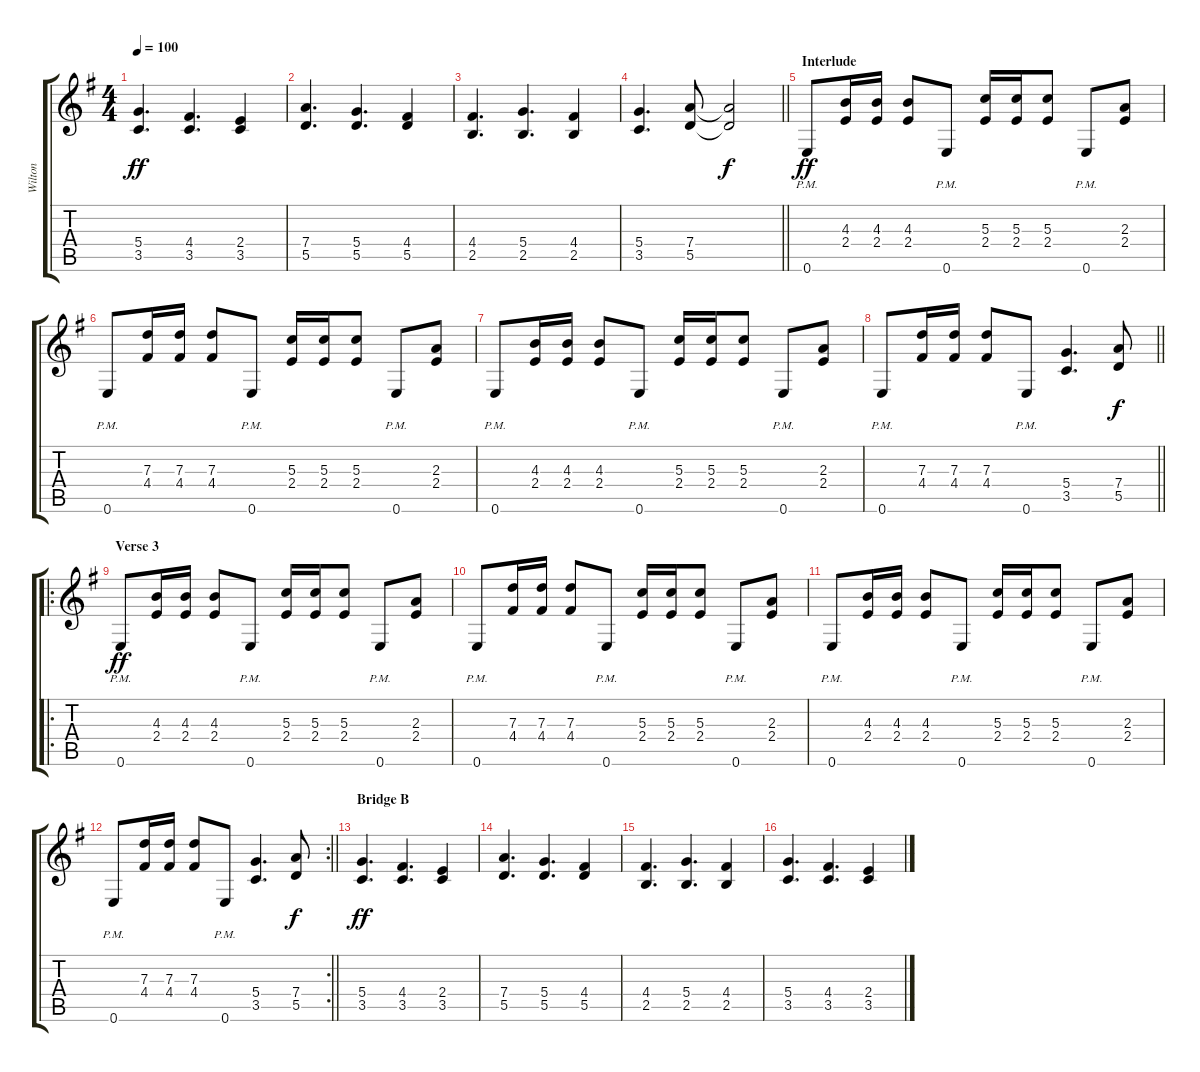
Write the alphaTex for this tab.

\track ("Wilton" "Wilton") {instrument overdrivenguitar}
\staff {score tabs}
\tuning (E4 B3 G3 D3 A2 E2) {hide}
\ts (4 4)
\tempo 100
\clef g2
\ks g
(5.4 3.5).4{d dy ff} (4.4 3.5).4{d} (2.4 3.5).4 |
(7.4 5.5).4{d} (5.4 5.5).4{d} (4.4 5.5).4 |
(4.4 2.5).4{d} (5.4 2.5).4{d} (4.4 2.5).4 |
\barLineRight lightlight
(5.4 3.5).4{d} (7.4 5.5).8 (7.4{t} 5.5{t}).2{dy f} |
\section ("" "Interlude")
0.6{pm}.8{dy ff} (4.3 2.4).16 (4.3 2.4).16 (4.3 2.4).8 0.6{pm}.8 (5.3 2.4).16 (5.3 2.4).16 (5.3 2.4).8 0.6{pm}.8 (2.3 2.4).8 |
0.6{pm}.8 (7.3 4.4).16 (7.3 4.4).16 (7.3 4.4).8 0.6{pm}.8 (5.3 2.4).16 (5.3 2.4).16 (5.3 2.4).8 0.6{pm}.8 (2.3 2.4).8 |
0.6{pm}.8 (4.3 2.4).16 (4.3 2.4).16 (4.3 2.4).8 0.6{pm}.8 (5.3 2.4).16 (5.3 2.4).16 (5.3 2.4).8 0.6{pm}.8 (2.3 2.4).8 |
\barLineRight lightlight
0.6{pm}.8 (7.3 4.4).16 (7.3 4.4).16 (7.3 4.4).8 0.6{pm}.8 (5.4 3.5).4{d} (7.4 5.5).8{dy f} |
\ro
\section ("" "Verse 3")
0.6{pm}.8{dy ff} (4.3 2.4).16 (4.3 2.4).16 (4.3 2.4).8 0.6{pm}.8 (5.3 2.4).16 (5.3 2.4).16 (5.3 2.4).8 0.6{pm}.8 (2.3 2.4).8 |
0.6{pm}.8 (7.3 4.4).16 (7.3 4.4).16 (7.3 4.4).8 0.6{pm}.8 (5.3 2.4).16 (5.3 2.4).16 (5.3 2.4).8 0.6{pm}.8 (2.3 2.4).8 |
0.6{pm}.8 (4.3 2.4).16 (4.3 2.4).16 (4.3 2.4).8 0.6{pm}.8 (5.3 2.4).16 (5.3 2.4).16 (5.3 2.4).8 0.6{pm}.8 (2.3 2.4).8 |
\rc 2
\barLineRight lightlight
0.6{pm}.8 (7.3 4.4).16 (7.3 4.4).16 (7.3 4.4).8 0.6{pm}.8 (5.4 3.5).4{d} (7.4 5.5).8{dy f} |
\section ("" "Bridge B")
(5.4 3.5).4{d dy ff} (4.4 3.5).4{d} (2.4 3.5).4 |
(7.4 5.5).4{d} (5.4 5.5).4{d} (4.4 5.5).4 |
(4.4 2.5).4{d} (5.4 2.5).4{d} (4.4 2.5).4 |
(5.4 3.5).4{d} (4.4 3.5).4{d} (2.4 3.5).4
